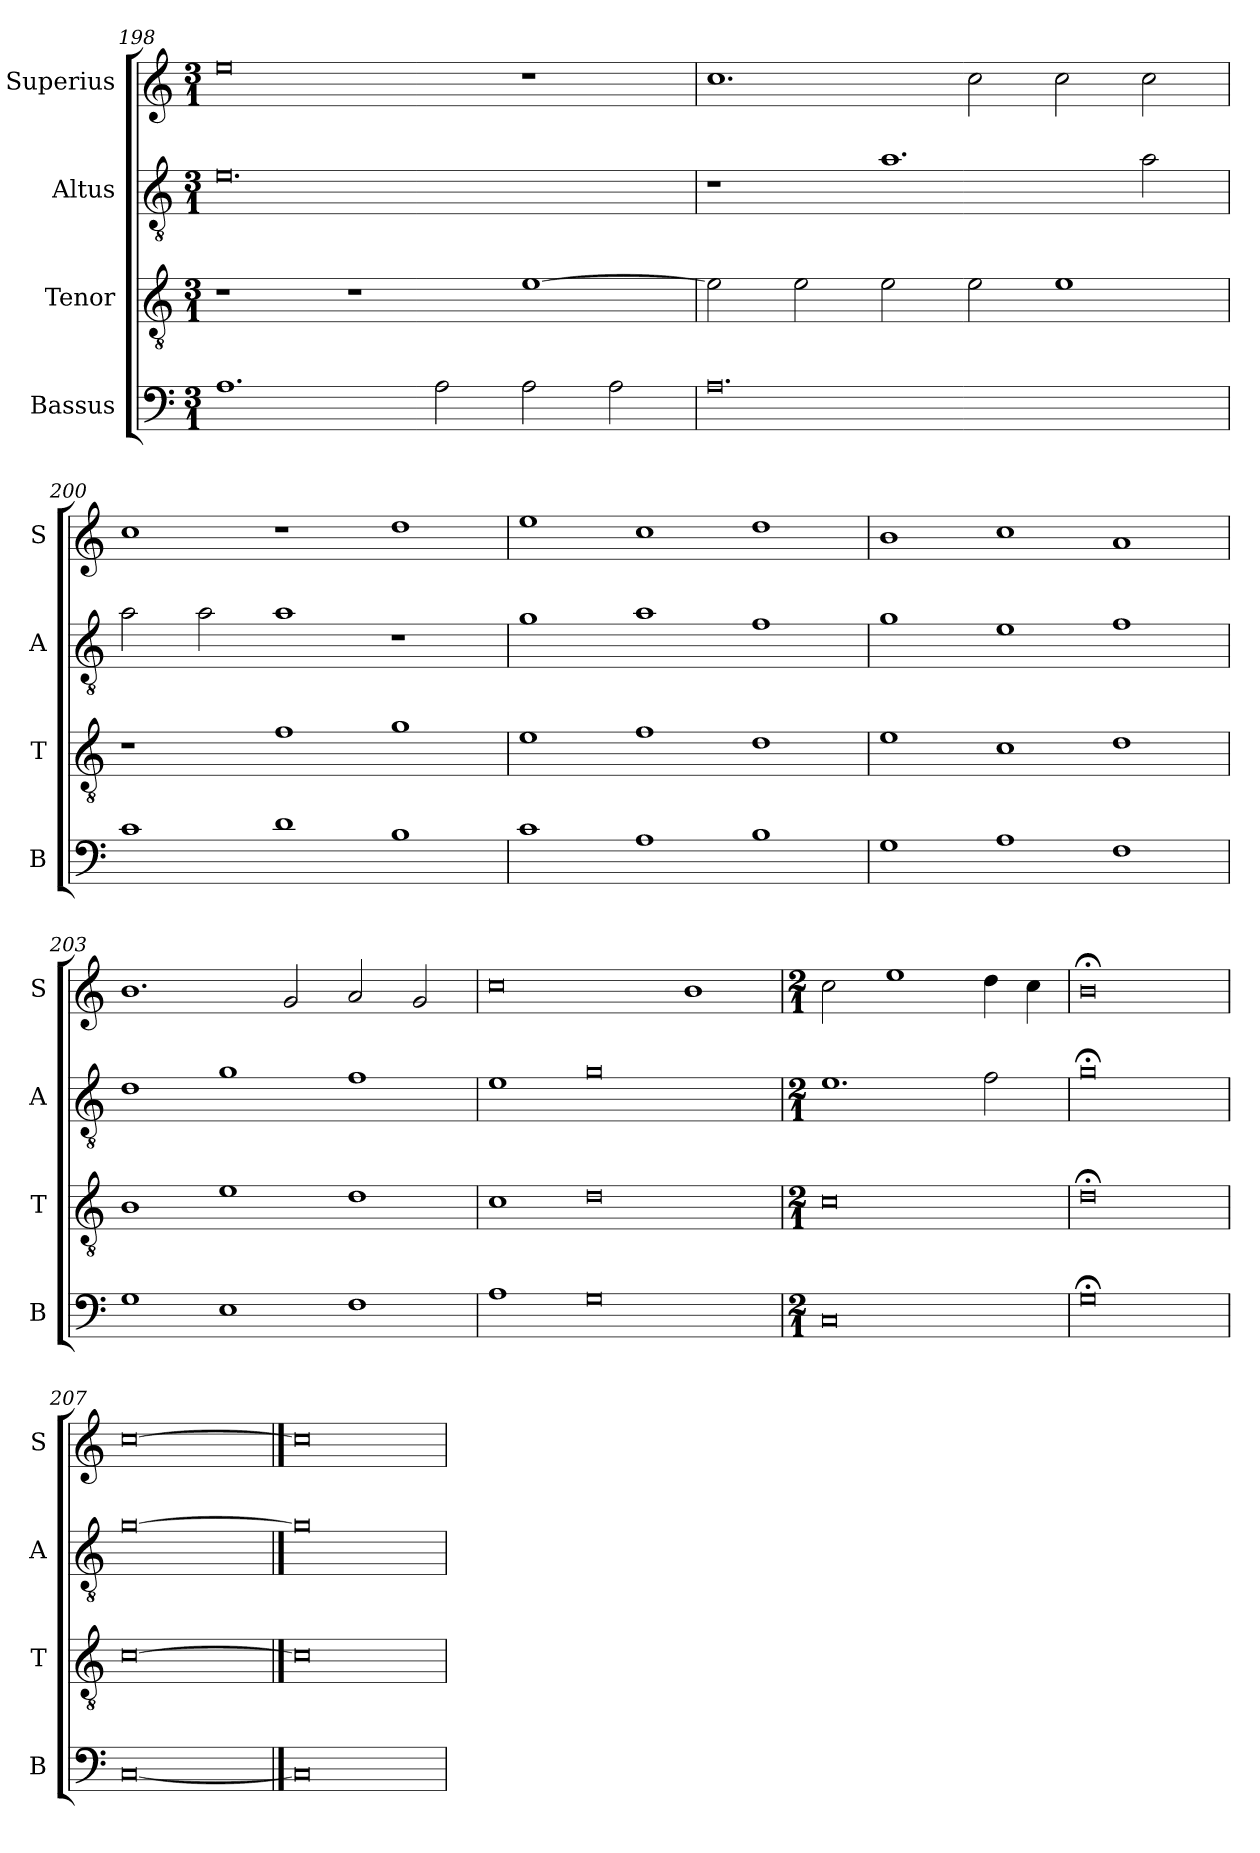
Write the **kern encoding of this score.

**kern	**kern	**kern	**kern
*part4	*part3	*part2	*part1
*staff4	*staff3	*staff2	*staff1
*I"Bassus	*I"Tenor	*I"Altus	*I"Superius
*I'B	*I'T	*I'A	*I'S
*clefF4	*clefGv2	*clefGv2	*clefG2
*k[]	*k[]	*k[]	*k[]
*C:	*C:	*C:	*C:
*M3/1	*M3/1	*M3/1	*M3/1
=198	=198	=198	=198
1.A	1r	0.e	0ee
.	1r	.	.
2A	.	.	.
2A	[1e	.	1r
2A	.	.	.
=199	=199	=199	=199
0.A	2e]	1r	1.cc
.	2e	.	.
.	2e	1.a	.
.	2e	.	2cc
.	1e	.	2cc
.	.	2a	2cc
=200	=200	=200	=200
1c	1r	2a	1cc
.	.	2a	.
1d	1f	1a	1r
1B	1g	1r	1dd
=201	=201	=201	=201
1c	1e	1g	1ee
1A	1f	1a	1cc
1B	1d	1f	1dd
=202	=202	=202	=202
1G	1e	1g	1b
1A	1c	1e	1cc
1F	1d	1f	1a
=203	=203	=203	=203
1G	1B	1d	1.b
1E	1e	1g	.
.	.	.	2g
1F	1d	1f	2a
.	.	.	2g
=204	=204	=204	=204
1A	1c	1e	0cc
0G	0d	0g	.
.	.	.	1b
=205	=205	=205	=205
*M2/1	*M2/1	*M2/1	*M2/1
0C	0c	1.e	2cc
.	.	.	1ee
.	.	2f	4dd
.	.	.	4cc
=206	=206	=206	=206
0G;<	0d;<	0g;<	0b;<
=207	=207	=207	=207
[0C	[0c	[0g	[0cc
==208	==208	==208	==208
0C]	0c]	0g]	0cc]
=	=	=	=
*-	*-	*-	*-
